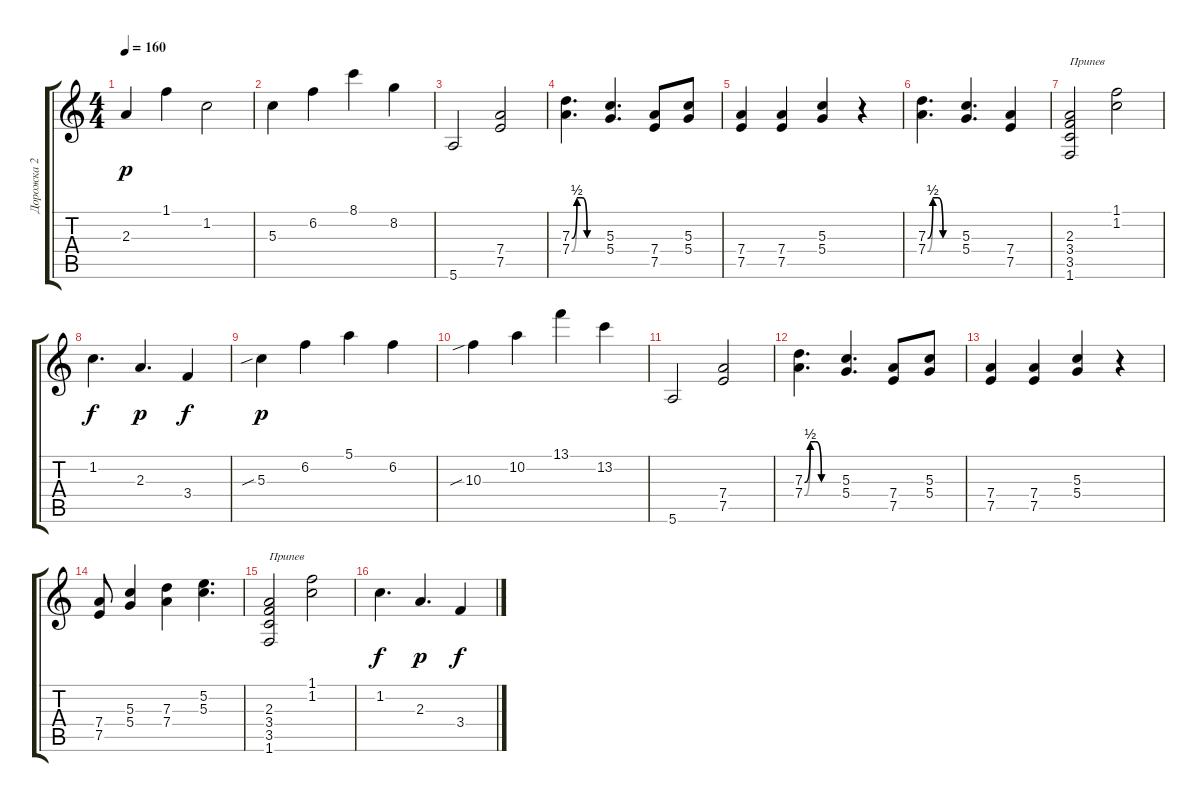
\track ("Дорожка 2" "Дорожка 2") {instrument overdrivenguitar}
\staff {score tabs}
\tuning (E4 B3 G3 D3 A2 E2) {hide}
\ts (4 4)
\tempo 160
\clef g2
\ks c
2.3.4{dy p} 1.1.4 1.2.2 |
5.3.4 6.2.4 8.1.4 8.2.4 |
5.6.2 (7.4 7.5).2 |
(7.3{be (custom 0 0 10 2 20 2 30 0 60 0)} 7.4{be (custom 0 0 10 2 20 2 30 0 60 0)}).4{d} (5.3 5.4).4{d} (7.4 7.5).8 (5.3 5.4).8 |
(7.4 7.5).4 (7.4 7.5).4 (5.3 5.4).4 r.4 |
(7.3{be (custom 0 0 10 2 20 2 30 0 60 0)} 7.4{be (custom 0 0 10 2 20 2 30 0 60 0)}).4{d} (5.3 5.4).4{d} (7.4 7.5).4 |
(2.3 3.4 3.5 1.6).2{txt "Припев"} (1.1 1.2).2 |
1.2.4{d dy f} 2.3.4{d dy p} 3.4.4{dy f} |
5.3{sib}.4{dy p} 6.2.4 5.1.4 6.2.4 |
10.3{sib}.4 10.2.4 13.1.4 13.2.4 |
5.6.2 (7.4 7.5).2 |
(7.3{be (custom 0 0 10 2 20 2 30 0 60 0)} 7.4{be (custom 0 0 10 2 20 2 30 0 60 0)}).4{d} (5.3 5.4).4{d} (7.4 7.5).8 (5.3 5.4).8 |
(7.4 7.5).4 (7.4 7.5).4 (5.3 5.4).4 r.4 |
(7.4 7.5).8 (5.3 5.4).4 (7.3 7.4).4 (5.2 5.3).4{d} |
(2.3 3.4 3.5 1.6).2{txt "Припев"} (1.1 1.2).2 |
1.2.4{d dy f} 2.3.4{d dy p} 3.4.4{dy f}
